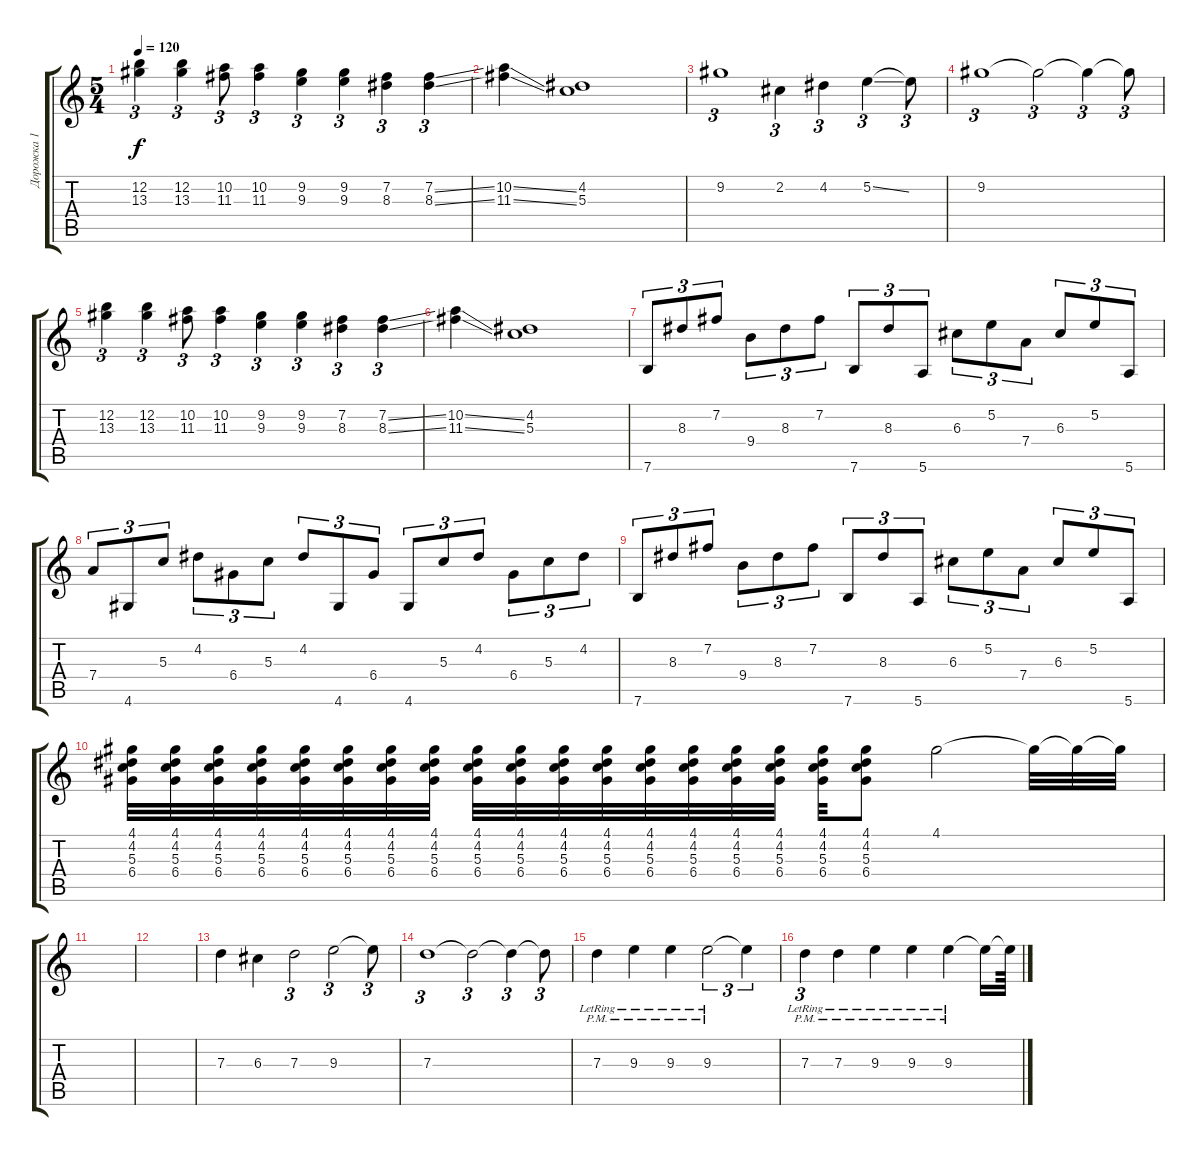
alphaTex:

\track ("Дорожка 1" "Дорожка 1") {instrument acousticguitarnylon}
\staff {score tabs}
\tuning (E4 B3 G3 D3 A2 E2) {hide}
\ts (5 4)
\tempo 120
\clef g2
\ks c
(12.2 13.3).4{tu (3 2) dy f} (12.2 13.3).4{tu (3 2)} (10.2 11.3).8{tu (3 2)} (10.2 11.3).4{tu (3 2)} (9.2 9.3).4{tu (3 2)} (9.2 9.3).4{tu (3 2)} (7.2 8.3).4{tu (3 2)} (7.2{ss} 8.3{ss}).4{tu (3 2)} |
(10.2{ss} 11.3{ss}).4 (4.2 5.3).1 |
9.2.1{tu (3 2)} 2.2.4{tu (3 2)} 4.2.4{tu (3 2)} 5.2{ss}.4{tu (3 2)} 5.2{t}.8{tu (3 2)} |
9.2.1{tu (3 2)} 9.2{t}.2{tu (3 2)} 9.2{t}.4{tu (3 2)} 9.2{t}.8{tu (3 2)} |
(12.2 13.3).4{tu (3 2)} (12.2 13.3).4{tu (3 2)} (10.2 11.3).8{tu (3 2)} (10.2 11.3).4{tu (3 2)} (9.2 9.3).4{tu (3 2)} (9.2 9.3).4{tu (3 2)} (7.2 8.3).4{tu (3 2)} (7.2{ss} 8.3{ss}).4{tu (3 2)} |
(10.2{ss} 11.3{ss}).4 (4.2 5.3).1 |
7.6.8{tu (3 2)} 8.3.8{tu (3 2)} 7.2.8{tu (3 2)} 9.4.8{tu (3 2)} 8.3.8{tu (3 2)} 7.2.8{tu (3 2)} 7.6.8{tu (3 2)} 8.3.8{tu (3 2)} 5.6.8{tu (3 2)} 6.3.8{tu (3 2)} 5.2.8{tu (3 2)} 7.4.8{tu (3 2)} 6.3.8{tu (3 2)} 5.2.8{tu (3 2)} 5.6.8{tu (3 2)} |
7.4.8{tu (3 2)} 4.6.8{tu (3 2)} 5.3.8{tu (3 2)} 4.2.8{tu (3 2)} 6.4.8{tu (3 2)} 5.3.8{tu (3 2)} 4.2.8{tu (3 2)} 4.6.8{tu (3 2)} 6.4.8{tu (3 2)} 4.6.8{tu (3 2)} 5.3.8{tu (3 2)} 4.2.8{tu (3 2)} 6.4.8{tu (3 2)} 5.3.8{tu (3 2)} 4.2.8{tu (3 2)} |
7.6.8{tu (3 2)} 8.3.8{tu (3 2)} 7.2.8{tu (3 2)} 9.4.8{tu (3 2)} 8.3.8{tu (3 2)} 7.2.8{tu (3 2)} 7.6.8{tu (3 2)} 8.3.8{tu (3 2)} 5.6.8{tu (3 2)} 6.3.8{tu (3 2)} 5.2.8{tu (3 2)} 7.4.8{tu (3 2)} 6.3.8{tu (3 2)} 5.2.8{tu (3 2)} 5.6.8{tu (3 2)} |
(4.1 4.2 5.3 6.4).32 (4.1 4.2 5.3 6.4).32 (4.1 4.2 5.3 6.4).32 (4.1 4.2 5.3 6.4).32 (4.1 4.2 5.3 6.4).32 (4.1 4.2 5.3 6.4).32 (4.1 4.2 5.3 6.4).32 (4.1 4.2 5.3 6.4).32 (4.1 4.2 5.3 6.4).32 (4.1 4.2 5.3 6.4).32 (4.1 4.2 5.3 6.4).32 (4.1 4.2 5.3 6.4).32 (4.1 4.2 5.3 6.4).32 (4.1 4.2 5.3 6.4).32 (4.1 4.2 5.3 6.4).32 (4.1 4.2 5.3 6.4).32 (4.1 4.2 5.3 6.4).32 (4.1 4.2 5.3 6.4).8 4.1.2 4.1{t}.32 4.1{t}.32 4.1{t}.32 |
|
|
7.3.4 6.3.4 7.3.2{tu (3 2)} 9.3.2{tu (3 2)} 9.3{t}.8{tu (3 2)} |
7.3.1{tu (3 2)} 7.3{t}.2{tu (3 2)} 7.3{t}.4{tu (3 2)} 7.3{t}.8{tu (3 2)} |
7.3{pm lr}.4 9.3{pm lr}.4 9.3{pm lr}.4 9.3{pm lr}.2{tu (3 2)} 9.3{t}.4{tu (3 2)} |
7.3{pm lr}.4{tu (3 2)} 7.3{pm lr}.4 9.3{pm lr}.4 9.3{pm lr}.4 9.3{pm lr}.4 9.3{t}.16 9.3{t}.64
